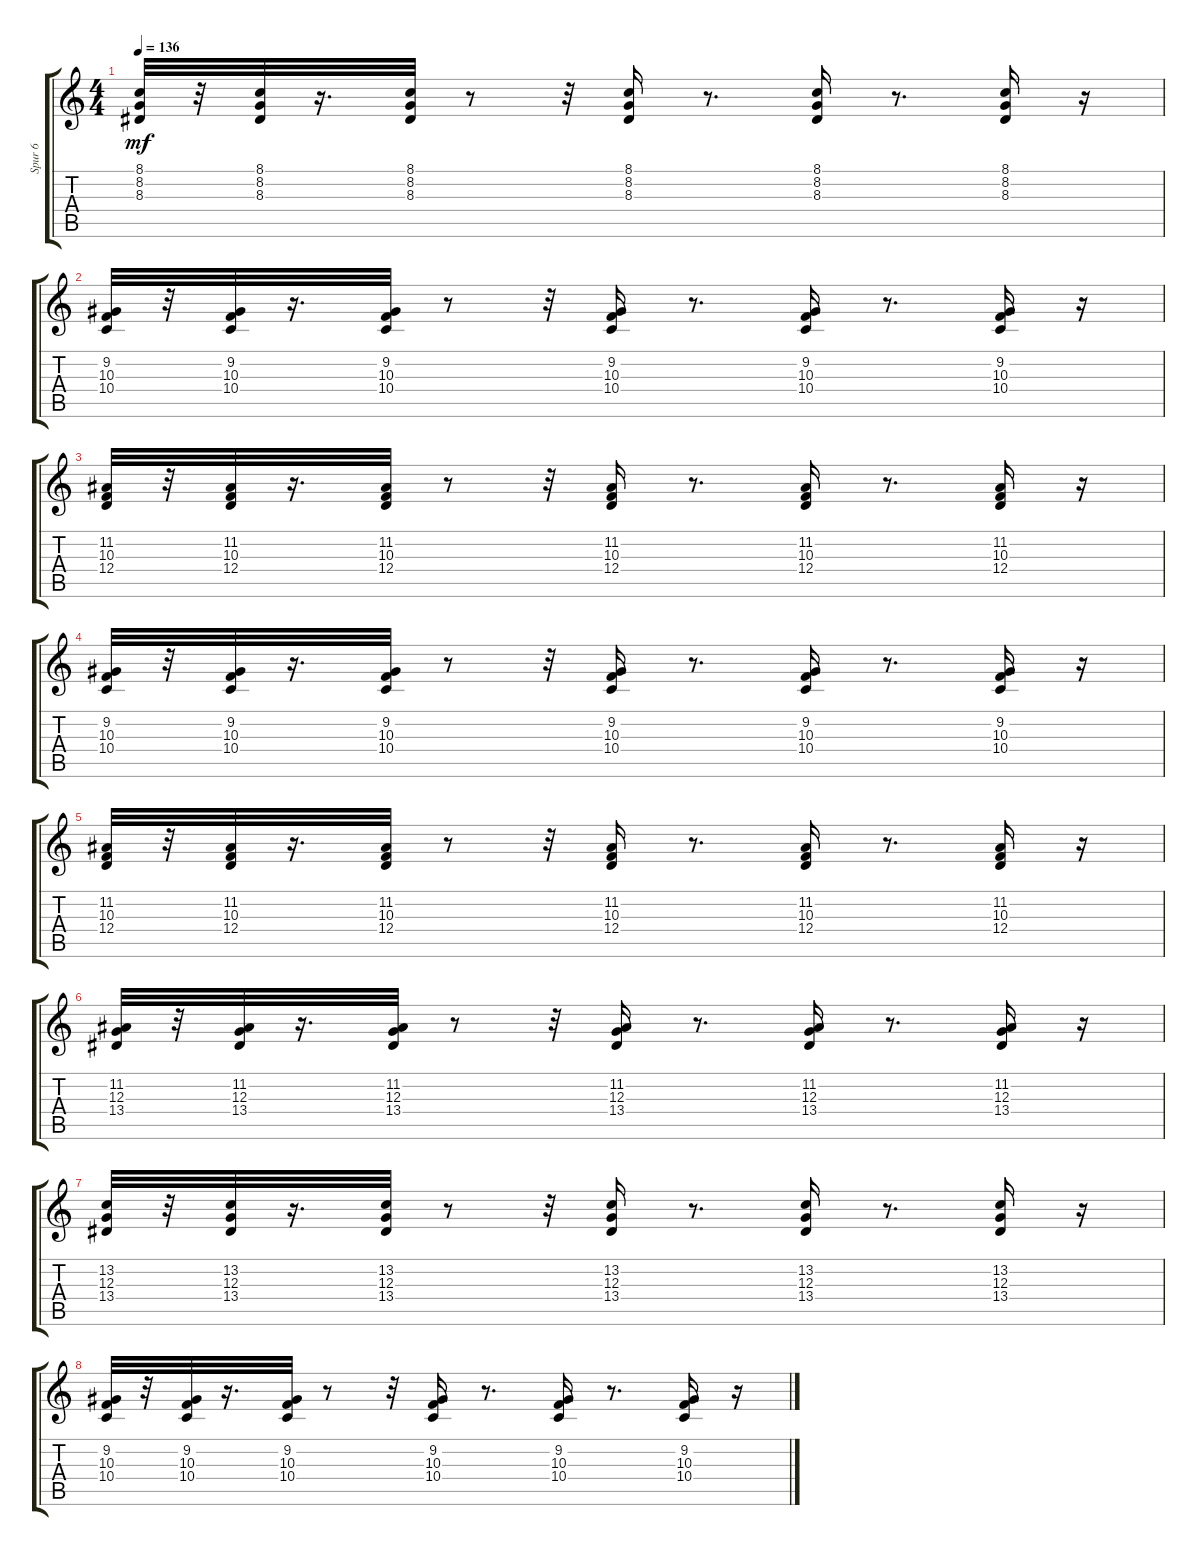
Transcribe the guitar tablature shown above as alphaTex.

\track ("Spur 6" "Spur 6") {instrument shamisen}
\staff {score tabs}
\tuning (E4 B3 G3 D3 A2 E2) {hide}
\ts (4 4)
\tempo 136
\clef g2
\ks c
(8.1 8.2 8.3).32{dy mf} r.32 (8.1 8.2 8.3).32 r.16{d} (8.1 8.2 8.3).32 r.8 r.32 (8.1 8.2 8.3).16 r.8{d} (8.1 8.2 8.3).16 r.8{d} (8.1 8.2 8.3).16 r.16 |
(9.2 10.3 10.4).32 r.32 (9.2 10.3 10.4).32 r.16{d} (9.2 10.3 10.4).32 r.8 r.32 (9.2 10.3 10.4).16 r.8{d} (9.2 10.3 10.4).16 r.8{d} (9.2 10.3 10.4).16 r.16 |
(11.2 10.3 12.4).32 r.32 (11.2 10.3 12.4).32 r.16{d} (11.2 10.3 12.4).32 r.8 r.32 (11.2 10.3 12.4).16 r.8{d} (11.2 10.3 12.4).16 r.8{d} (11.2 10.3 12.4).16 r.16 |
(9.2 10.3 10.4).32 r.32 (9.2 10.3 10.4).32 r.16{d} (9.2 10.3 10.4).32 r.8 r.32 (9.2 10.3 10.4).16 r.8{d} (9.2 10.3 10.4).16 r.8{d} (9.2 10.3 10.4).16 r.16 |
(11.2 10.3 12.4).32 r.32 (11.2 10.3 12.4).32 r.16{d} (11.2 10.3 12.4).32 r.8 r.32 (11.2 10.3 12.4).16 r.8{d} (11.2 10.3 12.4).16 r.8{d} (11.2 10.3 12.4).16 r.16 |
(11.2 12.3 13.4).32 r.32 (11.2 12.3 13.4).32 r.16{d} (11.2 12.3 13.4).32 r.8 r.32 (11.2 12.3 13.4).16 r.8{d} (11.2 12.3 13.4).16 r.8{d} (11.2 12.3 13.4).16 r.16 |
(13.2 12.3 13.4).32 r.32 (13.2 12.3 13.4).32 r.16{d} (13.2 12.3 13.4).32 r.8 r.32 (13.2 12.3 13.4).16 r.8{d} (13.2 12.3 13.4).16 r.8{d} (13.2 12.3 13.4).16 r.16 |
(9.2 10.3 10.4).32 r.32 (9.2 10.3 10.4).32 r.16{d} (9.2 10.3 10.4).32 r.8 r.32 (9.2 10.3 10.4).16 r.8{d} (9.2 10.3 10.4).16 r.8{d} (9.2 10.3 10.4).16 r.16
